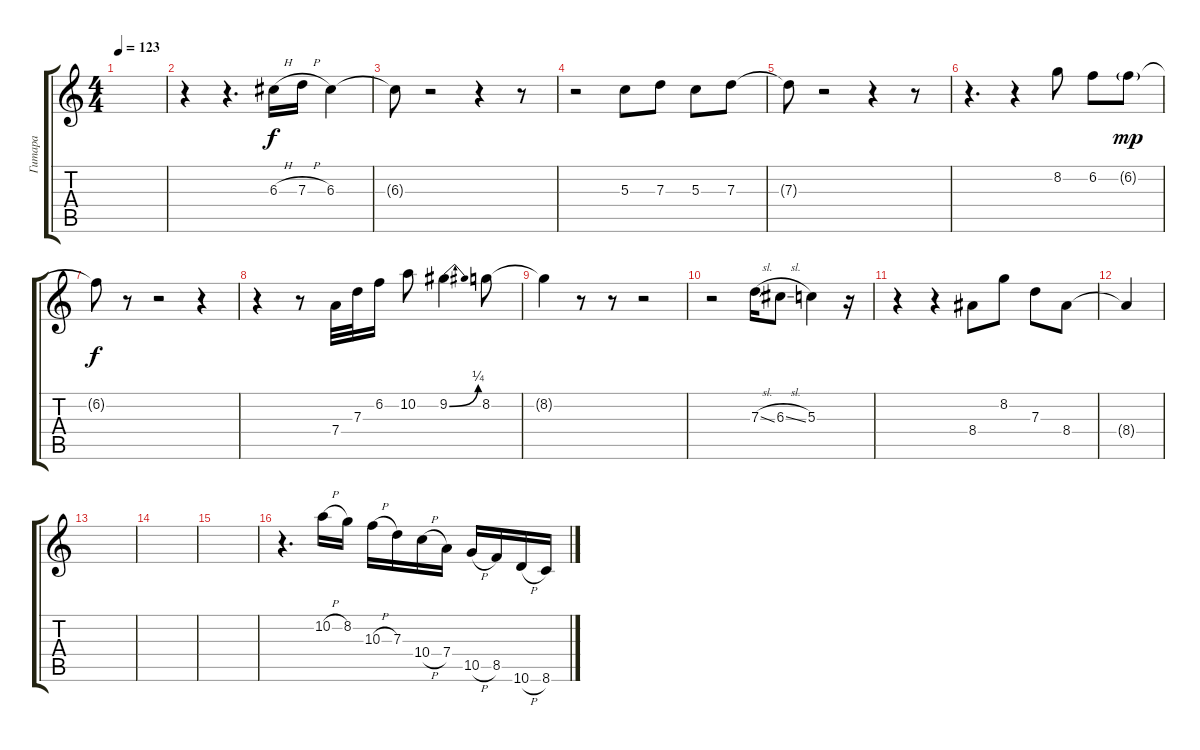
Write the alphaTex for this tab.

\track ("Гитара" "Гитара") {instrument acousticguitarsteel}
\staff {score tabs}
\tuning (E4 B3 G3 D3 A2 E2) {hide}
\ts (4 4)
\tempo 123
\clef g2
\ks c
|
r.4 r.4{d} 6.3{h}.16 7.3{h}.16 6.3.4 |
6.3{t}.8 r.2 r.4 r.8 |
r.2 5.3.8 7.3.8 5.3.8 7.3.8 |
7.3{t}.8 r.2 r.4 r.8 |
r.4{d} r.4 8.2.8 6.2.8 6.2{g}.8{dy mp} |
6.2{t}.8{dy f} r.8 r.2 r.4 |
r.4 r.8 7.4.32 7.3.32 6.2.16 10.2.8 9.2{be (bend 0 0 60 1)}.4 8.2.8 |
8.2{t}.4 r.8 r.8 r.2 |
r.2 7.3{sl}.16 6.3{sl}.8 5.3.4 r.16 |
r.4 r.4 8.4.8 8.2.8 7.3.8 8.4.8 |
8.4{t}.4 |
|
|
|
r.4{d} 10.2{h}.16 8.2.16 10.3{h}.16 7.3.16 10.4{h}.16 7.4.16 10.5{h}.16 8.5.16 10.6{h}.16 8.6{h}.16
